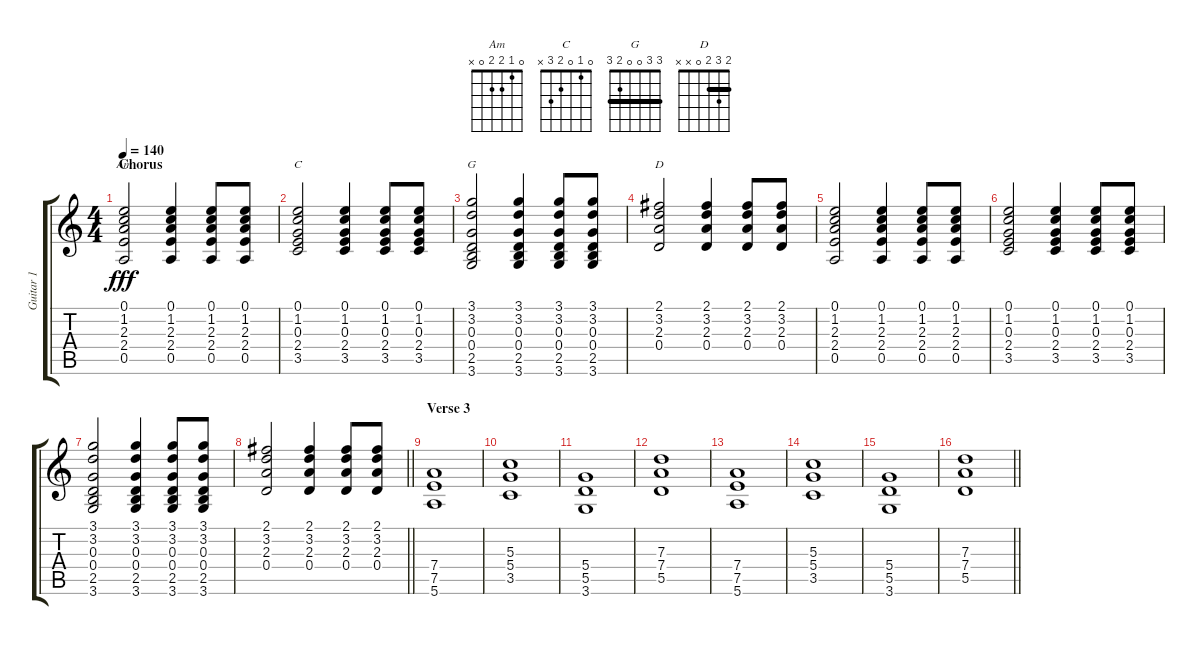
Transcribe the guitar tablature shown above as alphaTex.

\track ("Guitar 1" "Guitar 1") {instrument acousticguitarsteel}
\staff {score tabs}
\tuning (E4 B3 G3 D3 A2 E2) {hide}
\chord ("Am" 0 1 2 2 0 x)
\chord ("C" 0 1 0 2 3 x)
\chord ("G" 3 3 0 0 2 3) {barre 3}
\chord ("D" 2 3 2 0 x x) {barre 2}
\ts (4 4)
\section ("" "Chorus")
\tempo 140
\clef g2
\ks c
(0.1 1.2 2.3 2.4 0.5).2{ch "Am" dy fff} (0.1 1.2 2.3 2.4 0.5).4 (0.1 1.2 2.3 2.4 0.5).8 (0.1 1.2 2.3 2.4 0.5).8 |
(0.1 1.2 0.3 2.4 3.5).2{ch "C"} (0.1 1.2 0.3 2.4 3.5).4 (0.1 1.2 0.3 2.4 3.5).8 (0.1 1.2 0.3 2.4 3.5).8 |
(3.1 3.2 0.3 0.4 2.5 3.6).2{ch "G"} (3.1 3.2 0.3 0.4 2.5 3.6).4 (3.1 3.2 0.3 0.4 2.5 3.6).8 (3.1 3.2 0.3 0.4 2.5 3.6).8 |
(2.1 3.2 2.3 0.4).2{ch "D"} (2.1 3.2 2.3 0.4).4 (2.1 3.2 2.3 0.4).8 (2.1 3.2 2.3 0.4).8 |
(0.1 1.2 2.3 2.4 0.5).2 (0.1 1.2 2.3 2.4 0.5).4 (0.1 1.2 2.3 2.4 0.5).8 (0.1 1.2 2.3 2.4 0.5).8 |
(0.1 1.2 0.3 2.4 3.5).2 (0.1 1.2 0.3 2.4 3.5).4 (0.1 1.2 0.3 2.4 3.5).8 (0.1 1.2 0.3 2.4 3.5).8 |
(3.1 3.2 0.3 0.4 2.5 3.6).2 (3.1 3.2 0.3 0.4 2.5 3.6).4 (3.1 3.2 0.3 0.4 2.5 3.6).8 (3.1 3.2 0.3 0.4 2.5 3.6).8 |
\barLineRight lightlight
(2.1 3.2 2.3 0.4).2 (2.1 3.2 2.3 0.4).4 (2.1 3.2 2.3 0.4).8 (2.1 3.2 2.3 0.4).8 |
\section ("" "Verse 3")
(7.4 7.5 5.6).1{volume 16 instrument distortionguitar} |
(5.3 5.4 3.5).1 |
(5.4 5.5 3.6).1 |
(7.3 7.4 5.5).1 |
(7.4 7.5 5.6).1 |
(5.3 5.4 3.5).1 |
(5.4 5.5 3.6).1 |
\barLineRight lightlight
(7.3 7.4 5.5).1
